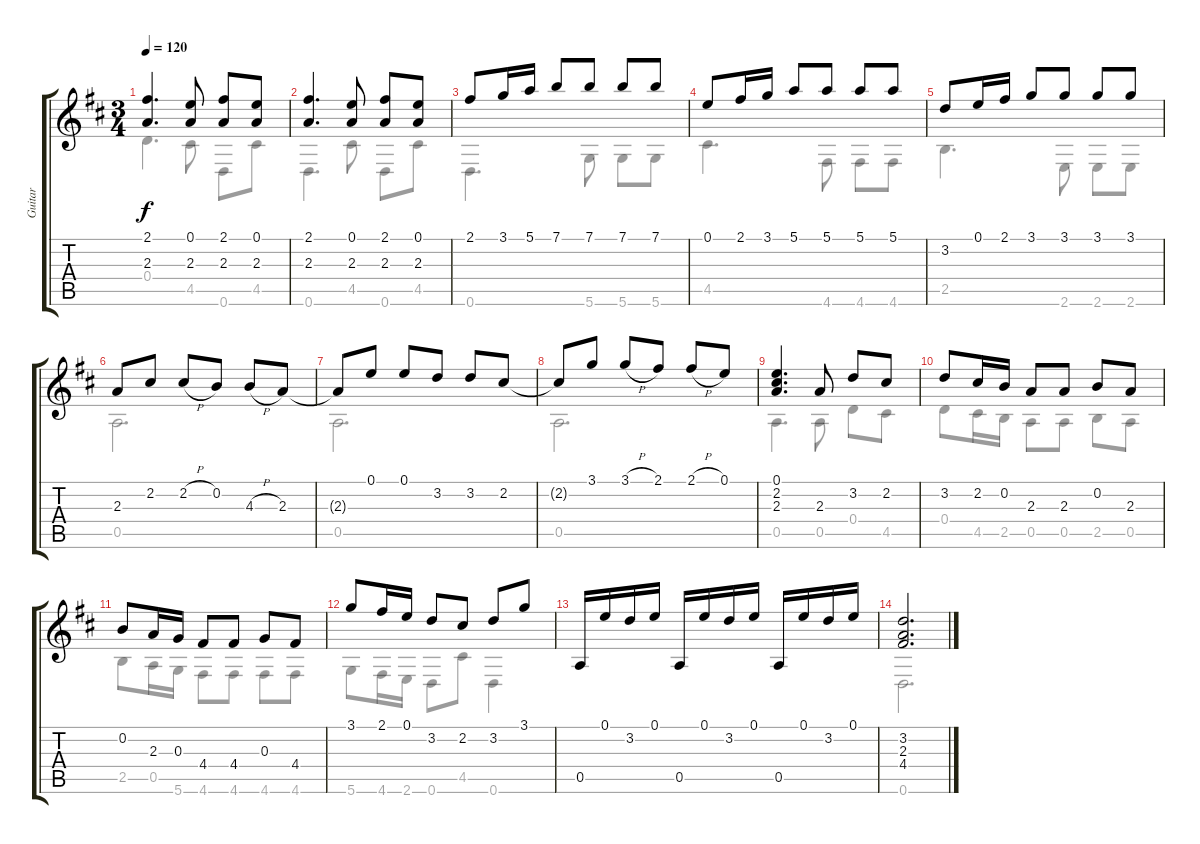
\track ("Guitar" "Guitar") {instrument acousticguitarnylon}
\staff {score tabs}
\tuning (E4 B3 G3 D3 A2 D2) {hide}
\voice
\ts (3 4)
\tempo 120
\clef g2
\ks d
(2.1 2.3).4{d dy f} (0.1 2.3).8 (2.1 2.3).8 (0.1 2.3).8 |
(2.1 2.3).4{d} (0.1 2.3).8 (2.1 2.3).8 (0.1 2.3).8 |
2.1.8 3.1.16 5.1.16 7.1.8 7.1.8 7.1.8 7.1.8 |
0.1.8 2.1.16 3.1.16 5.1.8 5.1.8 5.1.8 5.1.8 |
3.2.8 0.1.16 2.1.16 3.1.8 3.1.8 3.1.8 3.1.8 |
2.3.8 2.2.8 2.2{h}.8 0.2.8 4.3{h}.8 2.3.8 |
2.3{t}.8 0.1.8 0.1.8 3.2.8 3.2.8 2.2.8 |
2.2{t}.8 3.1.8 3.1{h}.8 2.1.8 2.1{h}.8 0.1.8 |
(0.1 2.2 2.3).4{d} 2.3.8 3.2.8 2.2.8 |
3.2.8 2.2.16 0.2.16 2.3.8 2.3.8 0.2.8 2.3.8 |
0.2.8 2.3.16 0.3.16 4.4.8 4.4.8 0.3.8 4.4.8 |
3.1.8 2.1.16 0.1.16 3.2.8 2.2.8 3.2.8 3.1.8 |
0.5.16 0.1.16 3.2.16 0.1.16 0.5.16 0.1.16 3.2.16 0.1.16 0.5.16 0.1.16 3.2.16 0.1.16 |
(3.2 2.3 4.4).2{d}
\voice
\clef g2
\ottava regular
\simile none
\ks d
0.4.4{d dy f} 4.5.8 0.6.8 4.5.8 |
0.6.4{d} 4.5.8 0.6.8 4.5.8 |
0.6.4{d} 5.6.8 5.6.8 5.6.8 |
4.5.4{d} 4.6.8 4.6.8 4.6.8 |
2.5.4{d} 2.6.8 2.6.8 2.6.8 |
0.5.2{d} |
0.5.2{d} |
0.5.2{d} |
0.5.4{d} 0.5.8 0.4.8 4.5.8 |
0.4.8 4.5.16 2.5.16 0.5.8 0.5.8 2.5.8 0.5.8 |
2.5.8 0.5.16 5.6.16 4.6.8 4.6.8 4.6.8 4.6.8 |
5.6.8 4.6.16 2.6.16 0.6.8 4.5.8 0.6.4 |
|
0.6.2{d}
